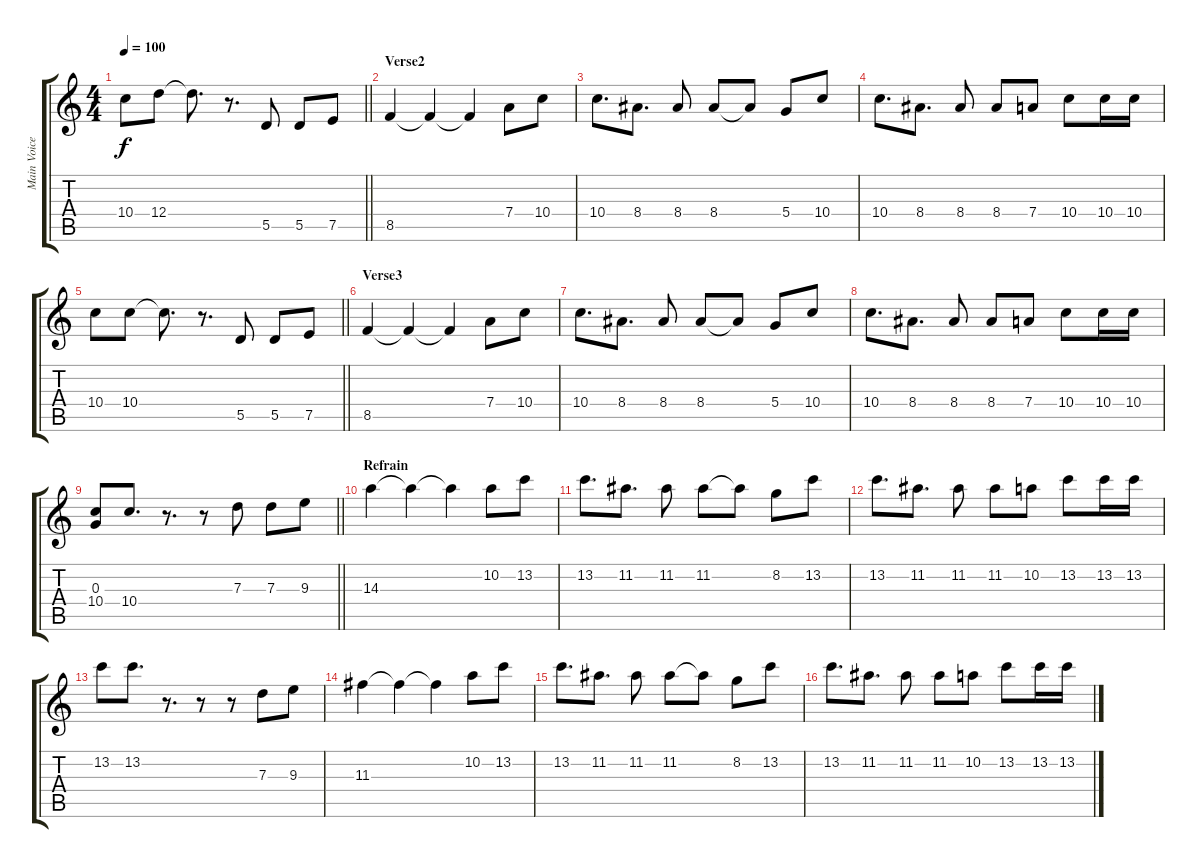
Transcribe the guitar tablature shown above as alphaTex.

\track ("Main Voice" "Main Voice") {instrument acousticguitarsteel}
\staff {score tabs}
\tuning (E4 B3 G3 D3 A2 E2) {hide}
\ts (4 4)
\tempo 100
\clef g2
\barLineRight lightlight
\ks c
10.4.8{dy f} 12.4.8 12.4{t}.8{d} r.8{d} 5.5.8 5.5.8 7.5.8 |
\section ("" "Verse2")
8.5.4 8.5{t}.4 8.5{t}.4 7.4.8 10.4.8 |
10.4.8{d} 8.4.8{d} 8.4.8 8.4.8 8.4{t}.8 5.4.8 10.4.8 |
10.4.8{d} 8.4.8{d} 8.4.8 8.4.8 7.4.8 10.4.8 10.4.16 10.4.16 |
\barLineRight lightlight
10.4.8 10.4.8 10.4{t}.8{d} r.8{d} 5.5.8 5.5.8 7.5.8 |
\section ("" "Verse3")
8.5.4 8.5{t}.4 8.5{t}.4 7.4.8 10.4.8 |
10.4.8{d} 8.4.8{d} 8.4.8 8.4.8 8.4{t}.8 5.4.8 10.4.8 |
10.4.8{d} 8.4.8{d} 8.4.8 8.4.8 7.4.8 10.4.8 10.4.16 10.4.16 |
\barLineRight lightlight
(0.3 10.4).8 10.4.8{d} r.8{d} r.8 7.3.8 7.3.8 9.3.8 |
\section ("" "Refrain")
14.3.4 14.3{t}.4 14.3{t}.4 10.2.8 13.2.8 |
13.2.8{d} 11.2.8{d} 11.2.8 11.2.8 11.2{t}.8 8.2.8 13.2.8 |
13.2.8{d} 11.2.8{d} 11.2.8 11.2.8 10.2.8 13.2.8 13.2.16 13.2.16 |
13.2.8 13.2.8{d} r.8{d} r.8 r.8 7.3.8 9.3.8 |
11.3.4 11.3{t}.4 11.3{t}.4 10.2.8 13.2.8 |
13.2.8{d} 11.2.8{d} 11.2.8 11.2.8 11.2{t}.8 8.2.8 13.2.8 |
13.2.8{d} 11.2.8{d} 11.2.8 11.2.8 10.2.8 13.2.8 13.2.16 13.2.16
